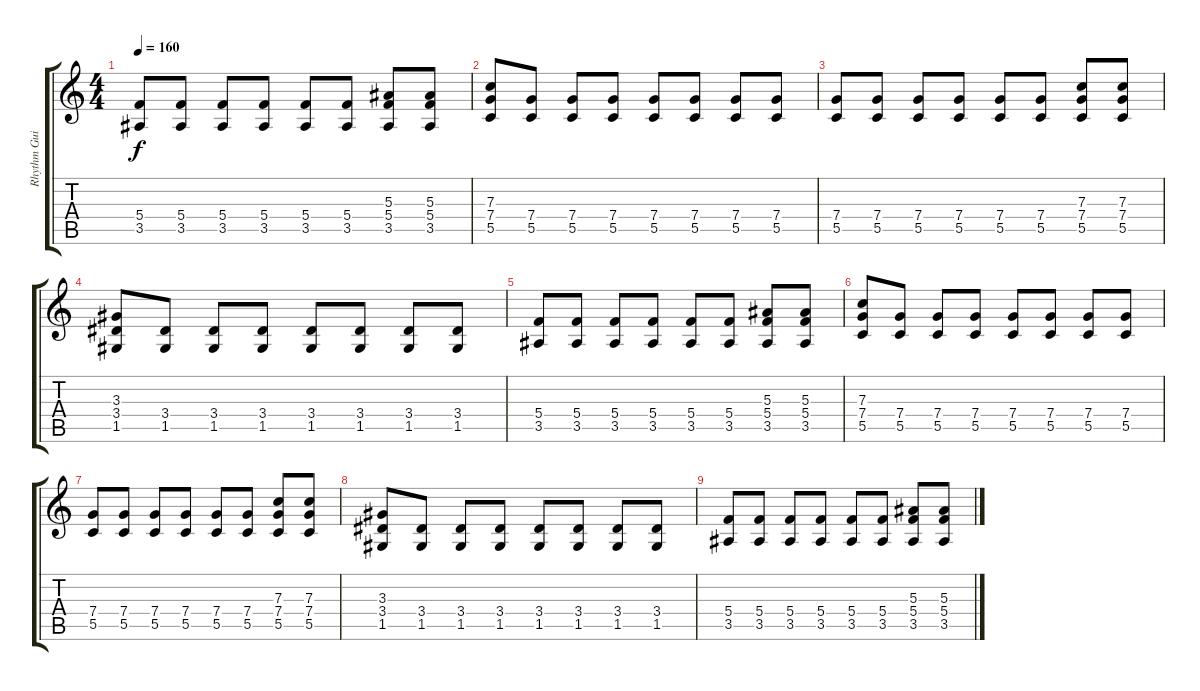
\track ("Rhythm Guitar" "Rhythm Gui") {instrument distortionguitar}
\staff {score tabs}
\tuning (D4 A3 F3 C3 G2 C2) {hide}
\ts (4 4)
\tempo 160
\clef g2
\ks c
(5.4 3.5).8{dy f} (5.4 3.5).8 (5.4 3.5).8 (5.4 3.5).8 (5.4 3.5).8 (5.4 3.5).8 (5.3 5.4 3.5).8 (5.3 5.4 3.5).8 |
(7.3 7.4 5.5).8 (7.4 5.5).8 (7.4 5.5).8 (7.4 5.5).8 (7.4 5.5).8 (7.4 5.5).8 (7.4 5.5).8 (7.4 5.5).8 |
(7.4 5.5).8 (7.4 5.5).8 (7.4 5.5).8 (7.4 5.5).8 (7.4 5.5).8 (7.4 5.5).8 (7.3 7.4 5.5).8 (7.3 7.4 5.5).8 |
(3.3 3.4 1.5).8 (3.4 1.5).8 (3.4 1.5).8 (3.4 1.5).8 (3.4 1.5).8 (3.4 1.5).8 (3.4 1.5).8 (3.4 1.5).8 |
(5.4 3.5).8 (5.4 3.5).8 (5.4 3.5).8 (5.4 3.5).8 (5.4 3.5).8 (5.4 3.5).8 (5.3 5.4 3.5).8 (5.3 5.4 3.5).8 |
(7.3 7.4 5.5).8 (7.4 5.5).8 (7.4 5.5).8 (7.4 5.5).8 (7.4 5.5).8 (7.4 5.5).8 (7.4 5.5).8 (7.4 5.5).8 |
(7.4 5.5).8 (7.4 5.5).8 (7.4 5.5).8 (7.4 5.5).8 (7.4 5.5).8 (7.4 5.5).8 (7.3 7.4 5.5).8 (7.3 7.4 5.5).8 |
(3.3 3.4 1.5).8 (3.4 1.5).8 (3.4 1.5).8 (3.4 1.5).8 (3.4 1.5).8 (3.4 1.5).8 (3.4 1.5).8 (3.4 1.5).8 |
(5.4 3.5).8 (5.4 3.5).8 (5.4 3.5).8 (5.4 3.5).8 (5.4 3.5).8 (5.4 3.5).8 (5.3 5.4 3.5).8 (5.3 5.4 3.5).8
